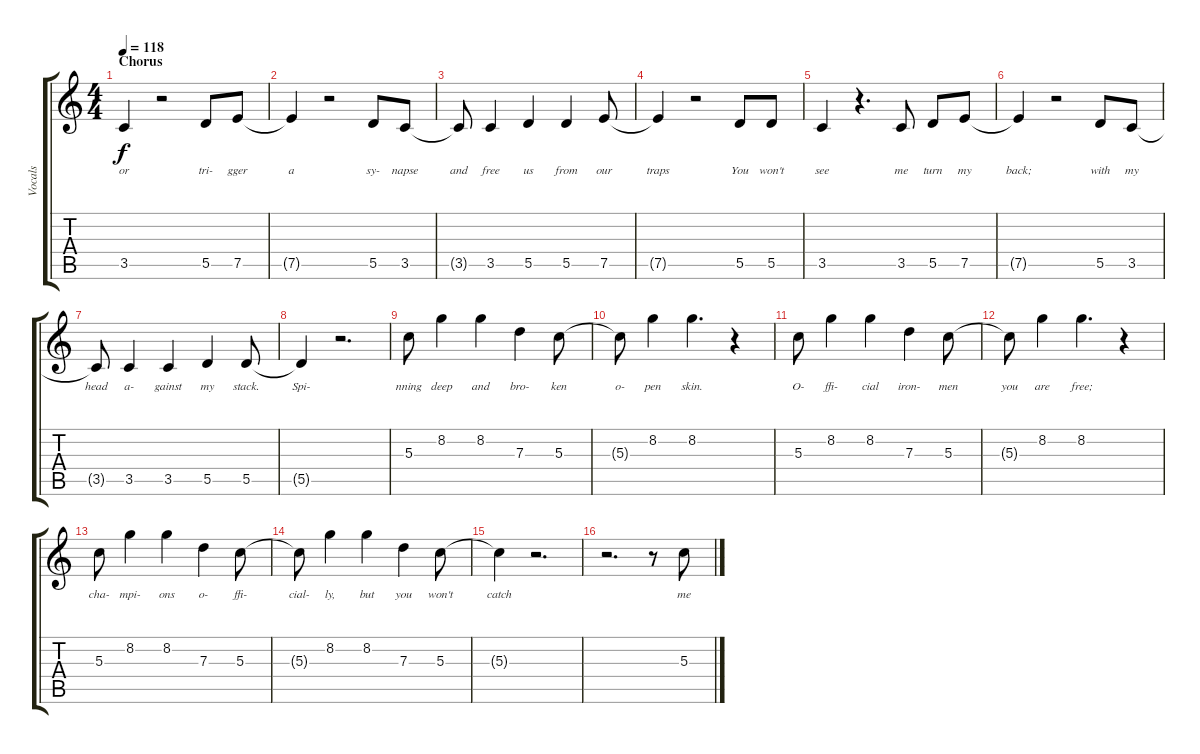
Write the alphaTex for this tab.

\track ("Vocals" "Vocals") {instrument distortionguitar}
\staff {score tabs}
\tuning (E4 B3 G3 D3 A2 E2) {hide}
\ts (4 4)
\section ("" "Chorus")
\tempo 118
\clef g2
\ks c
3.5{t}.4{lyrics (0 "or") lyrics (1 "") lyrics (2 "") lyrics (3 "") lyrics (4 "") dy f} r.2 5.5.8{lyrics (0 "tri-") lyrics (1 "") lyrics (2 "") lyrics (3 "") lyrics (4 "")} 7.5.8{lyrics (0 "gger") lyrics (1 "") lyrics (2 "") lyrics (3 "") lyrics (4 "")} |
7.5{t}.4{lyrics (0 "a") lyrics (1 "") lyrics (2 "") lyrics (3 "") lyrics (4 "")} r.2 5.5.8{lyrics (0 "sy-") lyrics (1 "") lyrics (2 "") lyrics (3 "") lyrics (4 "")} 3.5.8{lyrics (0 "napse") lyrics (1 "") lyrics (2 "") lyrics (3 "") lyrics (4 "")} |
3.5{t}.8{lyrics (0 "and") lyrics (1 "") lyrics (2 "") lyrics (3 "") lyrics (4 "")} 3.5.4{lyrics (0 "free") lyrics (1 "") lyrics (2 "") lyrics (3 "") lyrics (4 "")} 5.5.4{lyrics (0 "us") lyrics (1 "") lyrics (2 "") lyrics (3 "") lyrics (4 "")} 5.5.4{lyrics (0 "from") lyrics (1 "") lyrics (2 "") lyrics (3 "") lyrics (4 "")} 7.5.8{lyrics (0 "our") lyrics (1 "") lyrics (2 "") lyrics (3 "") lyrics (4 "")} |
7.5{t}.4{lyrics (0 "traps") lyrics (1 "") lyrics (2 "") lyrics (3 "") lyrics (4 "")} r.2 5.5.8{lyrics (0 "You") lyrics (1 "") lyrics (2 "") lyrics (3 "") lyrics (4 "")} 5.5.8{lyrics (0 "won't") lyrics (1 "") lyrics (2 "") lyrics (3 "") lyrics (4 "")} |
3.5.4{lyrics (0 "see") lyrics (1 "") lyrics (2 "") lyrics (3 "") lyrics (4 "")} r.4{d} 3.5.8{lyrics (0 "me") lyrics (1 "") lyrics (2 "") lyrics (3 "") lyrics (4 "")} 5.5.8{lyrics (0 "turn") lyrics (1 "") lyrics (2 "") lyrics (3 "") lyrics (4 "")} 7.5.8{lyrics (0 "my") lyrics (1 "") lyrics (2 "") lyrics (3 "") lyrics (4 "")} |
7.5{t}.4{lyrics (0 "back;") lyrics (1 "") lyrics (2 "") lyrics (3 "") lyrics (4 "")} r.2 5.5.8{lyrics (0 "with") lyrics (1 "") lyrics (2 "") lyrics (3 "") lyrics (4 "")} 3.5.8{lyrics (0 "my") lyrics (1 "") lyrics (2 "") lyrics (3 "") lyrics (4 "")} |
3.5{t}.8{lyrics (0 "head") lyrics (1 "") lyrics (2 "") lyrics (3 "") lyrics (4 "")} 3.5.4{lyrics (0 "a-") lyrics (1 "") lyrics (2 "") lyrics (3 "") lyrics (4 "")} 3.5.4{lyrics (0 "gainst") lyrics (1 "") lyrics (2 "") lyrics (3 "") lyrics (4 "")} 5.5.4{lyrics (0 "my") lyrics (1 "") lyrics (2 "") lyrics (3 "") lyrics (4 "")} 5.5.8{lyrics (0 "stack.") lyrics (1 "") lyrics (2 "") lyrics (3 "") lyrics (4 "")} |
5.5{t}.4{lyrics (0 "Spi-") lyrics (1 "") lyrics (2 "") lyrics (3 "") lyrics (4 "")} r.2{d} |
5.3.8{lyrics (0 "nning") lyrics (1 "") lyrics (2 "") lyrics (3 "") lyrics (4 "")} 8.2.4{lyrics (0 "deep") lyrics (1 "") lyrics (2 "") lyrics (3 "") lyrics (4 "")} 8.2.4{lyrics (0 "and") lyrics (1 "") lyrics (2 "") lyrics (3 "") lyrics (4 "")} 7.3.4{lyrics (0 "bro-") lyrics (1 "") lyrics (2 "") lyrics (3 "") lyrics (4 "")} 5.3.8{lyrics (0 "ken") lyrics (1 "") lyrics (2 "") lyrics (3 "") lyrics (4 "")} |
5.3{t}.8{lyrics (0 "o-") lyrics (1 "") lyrics (2 "") lyrics (3 "") lyrics (4 "")} 8.2.4{lyrics (0 "pen") lyrics (1 "") lyrics (2 "") lyrics (3 "") lyrics (4 "")} 8.2.4{d lyrics (0 "skin.") lyrics (1 "") lyrics (2 "") lyrics (3 "") lyrics (4 "")} r.4 |
5.3.8{lyrics (0 "O-") lyrics (1 "") lyrics (2 "") lyrics (3 "") lyrics (4 "")} 8.2.4{lyrics (0 "ffi-") lyrics (1 "") lyrics (2 "") lyrics (3 "") lyrics (4 "")} 8.2.4{lyrics (0 "cial") lyrics (1 "") lyrics (2 "") lyrics (3 "") lyrics (4 "")} 7.3.4{lyrics (0 "iron-") lyrics (1 "") lyrics (2 "") lyrics (3 "") lyrics (4 "")} 5.3.8{lyrics (0 "men") lyrics (1 "") lyrics (2 "") lyrics (3 "") lyrics (4 "")} |
5.3{t}.8{lyrics (0 "you") lyrics (1 "") lyrics (2 "") lyrics (3 "") lyrics (4 "")} 8.2.4{lyrics (0 "are") lyrics (1 "") lyrics (2 "") lyrics (3 "") lyrics (4 "")} 8.2.4{d lyrics (0 "free;") lyrics (1 "") lyrics (2 "") lyrics (3 "") lyrics (4 "")} r.4 |
5.3.8{lyrics (0 "cha-") lyrics (1 "") lyrics (2 "") lyrics (3 "") lyrics (4 "")} 8.2.4{lyrics (0 "mpi-") lyrics (1 "") lyrics (2 "") lyrics (3 "") lyrics (4 "")} 8.2.4{lyrics (0 "ons") lyrics (1 "") lyrics (2 "") lyrics (3 "") lyrics (4 "")} 7.3.4{lyrics (0 "o-") lyrics (1 "") lyrics (2 "") lyrics (3 "") lyrics (4 "")} 5.3.8{lyrics (0 "ffi-") lyrics (1 "") lyrics (2 "") lyrics (3 "") lyrics (4 "")} |
5.3{t}.8{lyrics (0 "cial-") lyrics (1 "") lyrics (2 "") lyrics (3 "") lyrics (4 "")} 8.2.4{lyrics (0 "ly,") lyrics (1 "") lyrics (2 "") lyrics (3 "") lyrics (4 "")} 8.2.4{lyrics (0 "but") lyrics (1 "") lyrics (2 "") lyrics (3 "") lyrics (4 "")} 7.3.4{lyrics (0 "you") lyrics (1 "") lyrics (2 "") lyrics (3 "") lyrics (4 "")} 5.3.8{lyrics (0 "won't") lyrics (1 "") lyrics (2 "") lyrics (3 "") lyrics (4 "")} |
5.3{t}.4{lyrics (0 "catch") lyrics (1 "") lyrics (2 "") lyrics (3 "") lyrics (4 "")} r.2{d} |
r.2{d} r.8 5.3.8{lyrics (0 "me") lyrics (1 "") lyrics (2 "") lyrics (3 "") lyrics (4 "")}
